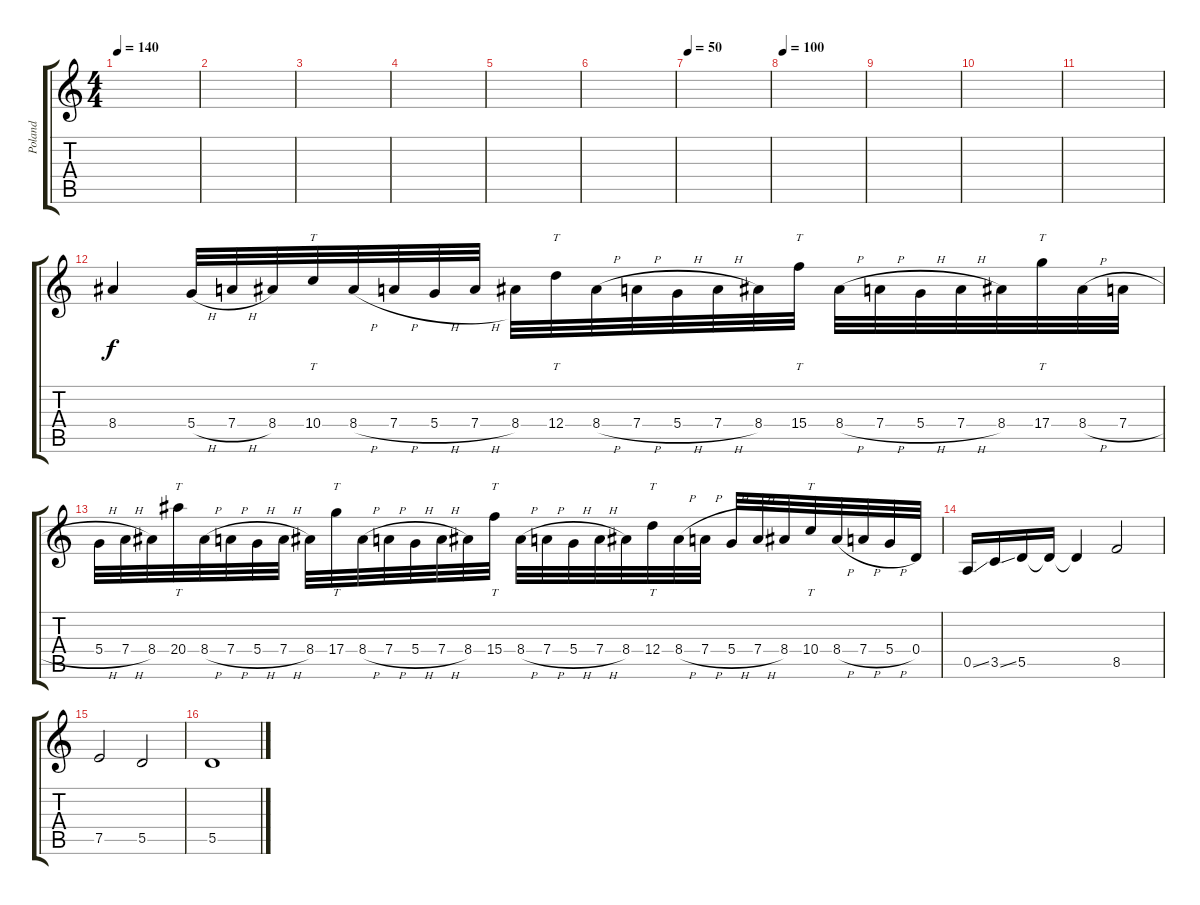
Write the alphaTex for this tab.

\track ("Poland" "Poland") {instrument distortionguitar}
\staff {score tabs}
\tuning (E4 B3 G3 D3 A2 E2) {hide}
\ts (4 4)
\tempo 140
\tempo 100
\tempo 140
\clef g2
\ks c
|
|
|
|
|
|
\tempo 50
|
\tempo 100
|
|
|
|
8.4.4 5.4{h}.32 7.4{h}.32 8.4.32 10.4.32{tt} 8.4{h}.32 7.4{h}.32 5.4{h}.32 7.4{h}.32 8.4.32 12.4.32{tt} 8.4{h}.32 7.4{h}.32 5.4{h}.32 7.4{h}.32 8.4.32 15.4.32{tt} 8.4{h}.32 7.4{h}.32 5.4{h}.32 7.4{h}.32 8.4.32 17.4.32{tt} 8.4{h}.32 7.4{h}.32 |
5.4{h}.32 7.4{h}.32 8.4.32 20.4.32{tt} 8.4{h}.32 7.4{h}.32 5.4{h}.32 7.4{h}.32 8.4.32 17.4.32{tt} 8.4{h}.32 7.4{h}.32 5.4{h}.32 7.4{h}.32 8.4.32 15.4.32{tt} 8.4{h}.32 7.4{h}.32 5.4{h}.32 7.4{h}.32 8.4.32 12.4.32{tt} 8.4{h}.32 7.4{h}.32 5.4{h}.32 7.4{h}.32 8.4.32 10.4.32{tt} 8.4{h}.32 7.4{h}.32 5.4{h}.32 0.4.32 |
0.5{ss}.16 3.5{ss}.16 5.5.16 5.5{t}.16 5.5{t}.4 8.5.2 |
7.5.2 5.5.2 |
5.5.1
